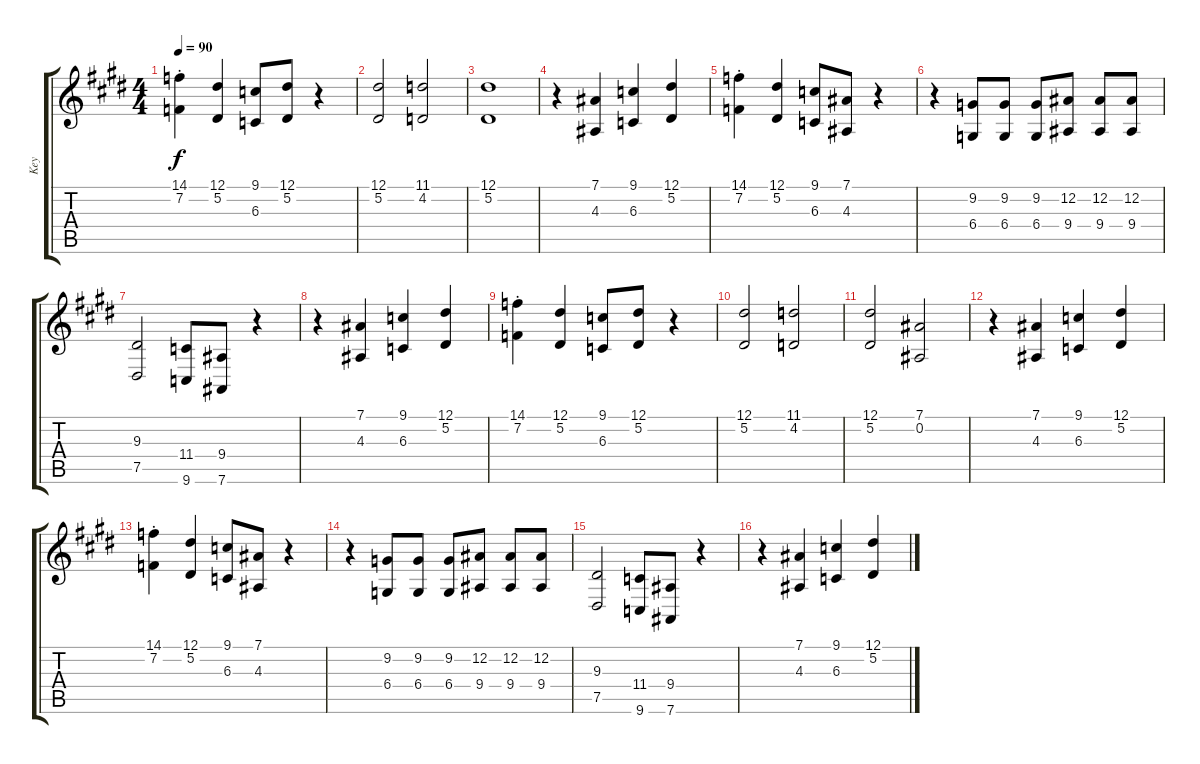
\track ("Key" "Key") {instrument synthstrings1}
\staff {score tabs}
\tuning (Eb4 Bb3 Gb3 Db3 Ab2 Eb2) {hide}
\ts (4 4)
\tempo 90
\clef g2
\ks e
(14.1 7.2{st}).4{dy f} (12.1 5.2).4 (9.1 6.3).8 (12.1 5.2).8 r.4 |
(12.1 5.2).2 (11.1 4.2).2 |
(12.1 5.2).1 |
r.4 (7.1 4.3).4 (9.1 6.3).4 (12.1 5.2).4 |
(14.1 7.2{st}).4 (12.1 5.2).4 (9.1 6.3).8 (7.1 4.3).8 r.4 |
r.4 (9.2 6.4).8 (9.2 6.4).8 (9.2 6.4).8 (12.2 9.4).8 (12.2 9.4).8 (12.2 9.4).8 |
(9.3 7.5).2 (11.4 9.6).8 (9.4 7.6).8 r.4 |
r.4 (7.1 4.3).4 (9.1 6.3).4 (12.1 5.2).4 |
(14.1 7.2{st}).4 (12.1 5.2).4 (9.1 6.3).8 (12.1 5.2).8 r.4 |
(12.1 5.2).2 (11.1 4.2).2 |
(12.1 5.2).2 (7.1 0.2).2 |
r.4 (7.1 4.3).4 (9.1 6.3).4 (12.1 5.2).4 |
(14.1 7.2{st}).4 (12.1 5.2).4 (9.1 6.3).8 (7.1 4.3).8 r.4 |
r.4 (9.2 6.4).8 (9.2 6.4).8 (9.2 6.4).8 (12.2 9.4).8 (12.2 9.4).8 (12.2 9.4).8 |
(9.3 7.5).2 (11.4 9.6).8 (9.4 7.6).8 r.4 |
r.4 (7.1 4.3).4 (9.1 6.3).4 (12.1 5.2).4
